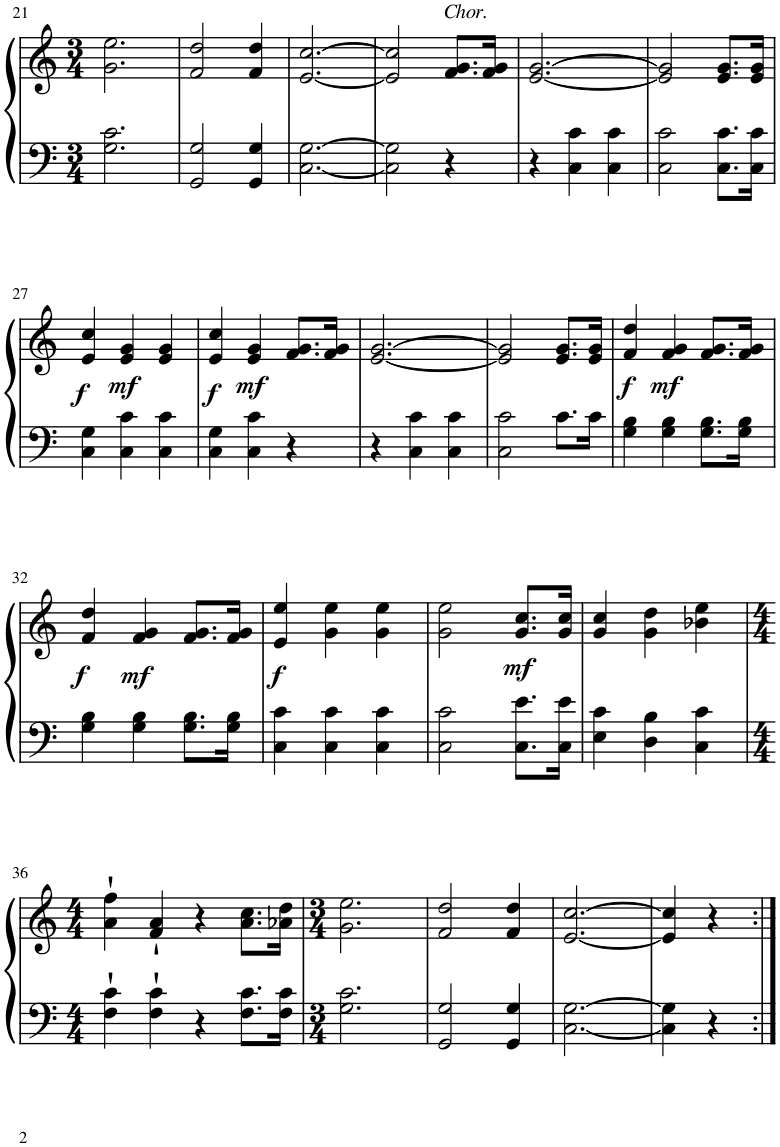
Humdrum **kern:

**kern	**kern	**dynam
*part1	*part1	*part1
*staff2	*staff1	*staff1/2
*I"Piano	*	*
*I'Pno.	*	*
!!LO:PB:g=z
*clefF4	*clefG2	*
*k[]	*k[]	*
*M3/4	*M3/4	*
=21	=21	=21
2.G\ 2.c\	2.g\ 2.ee\	.
=22	=22	=22
2GG/ 2G/	2f/ 2dd/	.
4GG/ 4G/	4f/ 4dd/	.
=23	=23	=23
[2.C\ [2.G\	[2.e/ [2.cc/	.
=24	=24	=24
2C\] 2G\]	2e/] 2cc/]	.
!	!LO:TX:a:i:t=Chor.	!
4r	8.f/ 8.g/L	.
.	16f/ 16g/Jk	.
=25	=25	=25
4r	[2.e/ [2.g/	.
4C\ 4c\	.	.
4C\ 4c\	.	.
=26	=26	=26
2C\ 2c\	2e/] 2g/]	.
8.C\ 8.c\L	8.e/ 8.g/L	.
16C\ 16c\Jk	16e/ 16g/Jk	.
!!LO:LB:g=z
=27	=27	=27
!	!	!LO:DY:b
4C\ 4G\	4e/ 4cc/	f
!	!	!LO:DY:b
4C\ 4c\	4e/ 4g/	mf
4C\ 4c\	4e/ 4g/	.
=28	=28	=28
!	!	!LO:DY:b
4C\ 4G\	4e/ 4cc/	f
!	!	!LO:DY:b
4C\ 4c\	4e/ 4g/	mf
4r	8.f/ 8.g/L	.
.	16f/ 16g/Jk	.
=29	=29	=29
4r	[2.e/ [2.g/	.
4C\ 4c\	.	.
4C\ 4c\	.	.
=30	=30	=30
2C\ 2c\	2e/] 2g/]	.
8.c\L	8.e/ 8.g/L	.
16c\Jk	16e/ 16g/Jk	.
=31	=31	=31
!	!	!LO:DY:b
4G\ 4B\	4f/ 4dd/	f
!	!	!LO:DY:b
4G\ 4B\	4f/ 4g/	mf
8.G\ 8.B\L	8.f/ 8.g/L	.
16G\ 16B\Jk	16f/ 16g/Jk	.
!!LO:LB:g=z
=32	=32	=32
!	!	!LO:DY:b
4G\ 4B\	4f/ 4dd/	f
!	!	!LO:DY:b
4G\ 4B\	4f/ 4g/	mf
8.G\ 8.B\L	8.f/ 8.g/L	.
16G\ 16B\Jk	16f/ 16g/Jk	.
=33	=33	=33
!	!	!LO:DY:b
4C\ 4c\	4e/ 4ee/	f
4C\ 4c\	4g\ 4ee\	.
4C\ 4c\	4g\ 4ee\	.
=34	=34	=34
2C\ 2c\	2g\ 2ee\	.
!	!	!LO:DY:b
8.C\ 8.e\L	8.g/ 8.cc/L	mf
16C\ 16e\Jk	16g/ 16cc/Jk	.
=35	=35	=35
4E\ 4c\	4g/ 4cc/	.
4D\ 4B\	4g\ 4dd\	.
4C\ 4c\	4b-X\ 4ee\	.
!!LO:LB:g=z
=36	=36	=36
*M4/4	*M4/4	*
4F\` 4c\`	4a\` 4ff\`	.
4F\` 4c\`	4f/` 4a/`	.
4r	4r	.
8.F\ 8.c\L	8.a\ 8.cc\L	.
16F\ 16c\Jk	16a-X\ 16dd\Jk	.
=37	=37	=37
*M3/4	*M3/4	*
2.G\ 2.c\	2.g\ 2.ee\	.
=38	=38	=38
2GG/ 2G/	2f/ 2dd/	.
4GG/ 4G/	4f/ 4dd/	.
=39	=39	=39
[2.C\ [2.G\	[2.e/ [2.cc/	.
=40	=40	=40
4C\] 4G\]	4e/] 4cc/]	.
4r	4r	.
=:|!	=:|!	=:|!
*-	*-	*-
